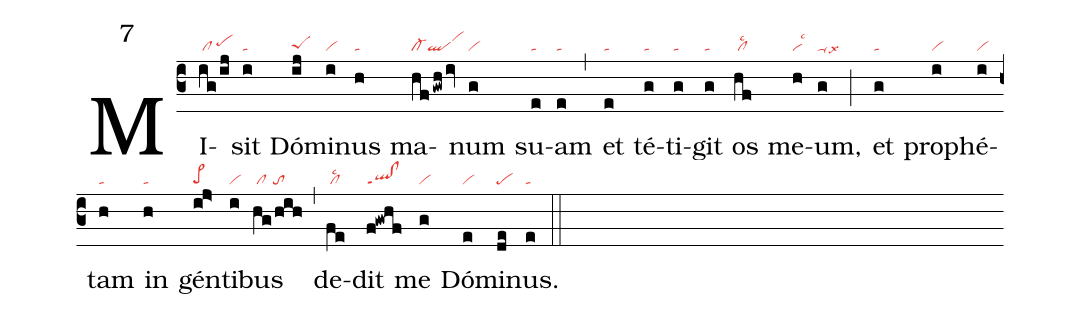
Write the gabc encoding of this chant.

mode: 7;
nabc-lines:1;
%%
(c3)
MI(ig/ij|/cl/pehh)sit(i|ta) Dó(ij|peShg)mi(i|vi)nus(h|ta) ma(hfgwh/iv|cl-qlvihj)num(g|vi) su(e|ta)am(e|ta) (,)
et(e|ta) té(g|ta)ti(g|ta)git(g|ta) os(hf|/cllsc2) me(h|vilsc3)um,(g|ta-lsx6) (;)
et(g|ta) pro(i|vi)phé(i|vi)tam(h|ta) in(h|ta) gén(ij>|pe>hg)ti(i|vi)bus(hg/hih|/cl//to) (,)
de(fe|/cllsc2)dit(f!gwhf|ql!clppt1) me(g|vi) Dó(e|vi)mi(de|pe)nus.(e|ta) (::)
